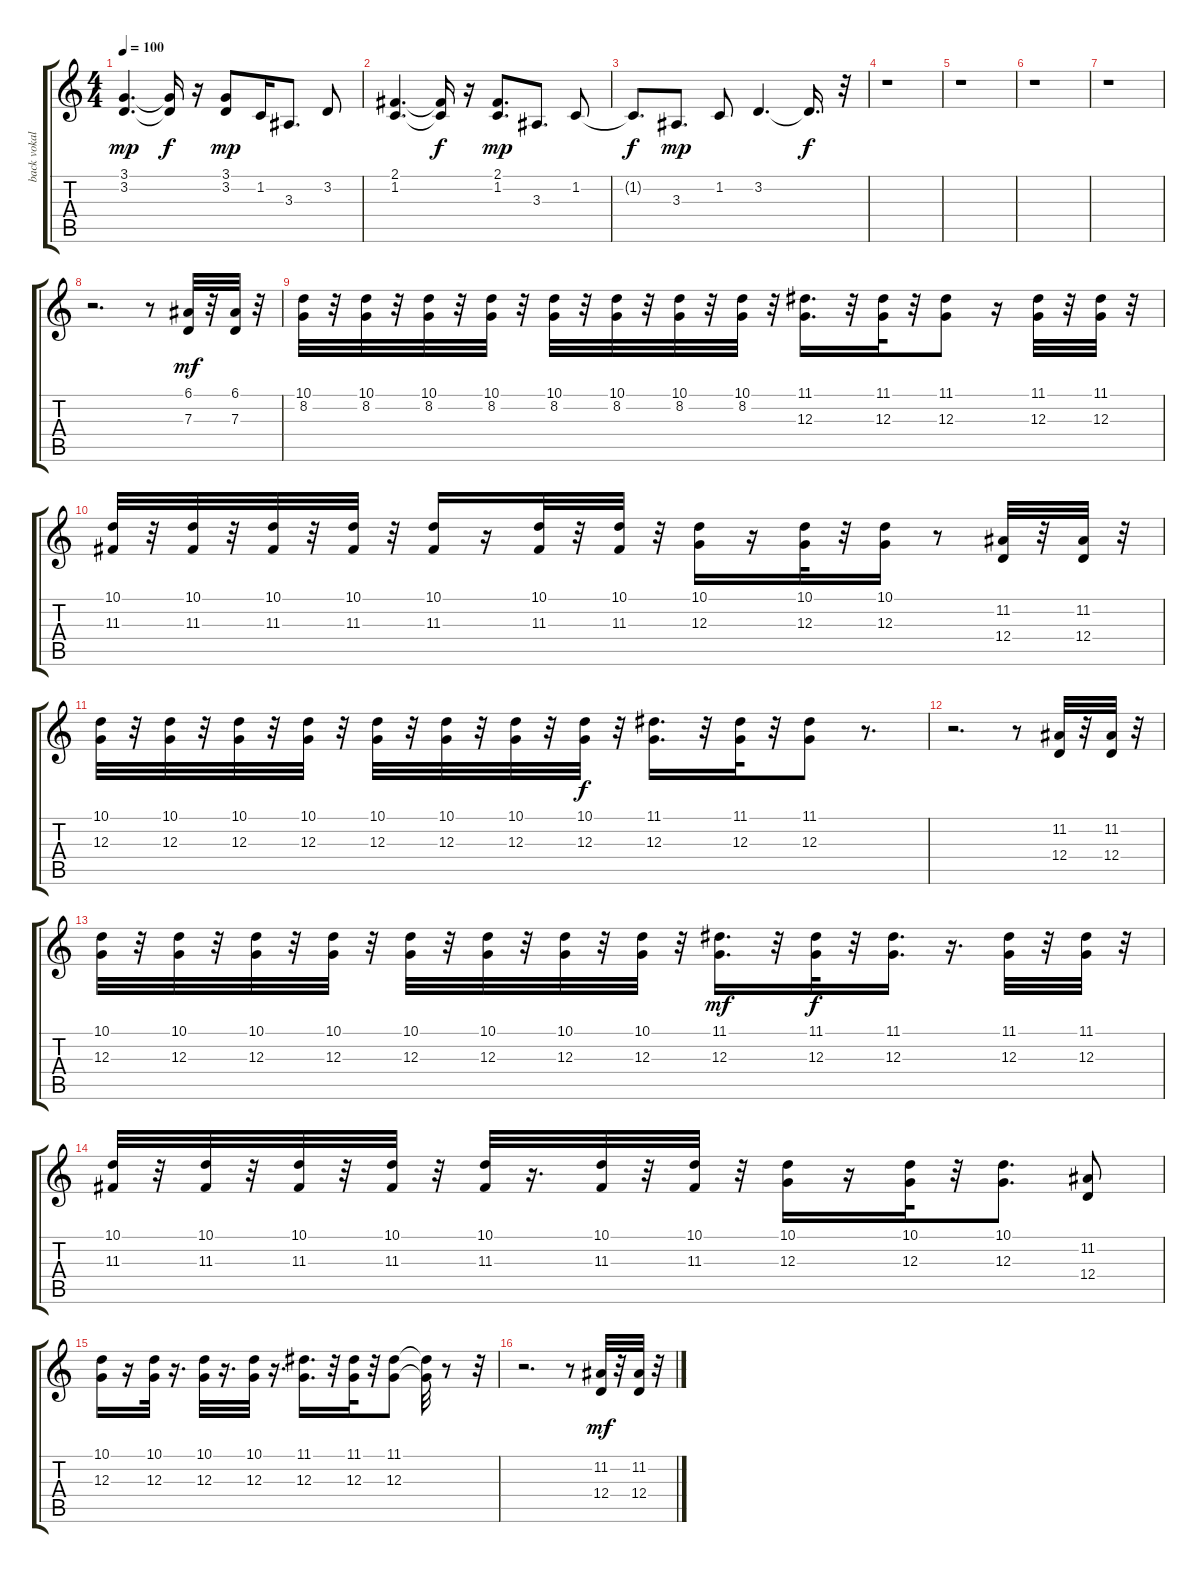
\track ("back vokal" "back vokal") {instrument pad4choir}
\staff {score tabs}
\tuning (E4 B3 G3 D3 A2 E2) {hide}
\ts (4 4)
\tempo 100
\clef g2
\ks c
(3.1 3.2).4{d dy mp} (3.1{t} 3.2{t}).16{dy f} r.16 (3.1 3.2).8{dy mp} 1.2.16 3.3.8{d} 3.2.8 |
(2.1 1.2).4{d} (2.1{t} 1.2{t}).16{dy f} r.16 (2.1 1.2).8{d dy mp} 3.3.8{d} 1.2.8 |
1.2{t}.8{d dy f} 3.3.8{d dy mp} 1.2.8 3.2.4{d} 3.2{t}.16{d dy f} r.32 |
r.1 |
r.1 |
r.1 |
r.1 |
r.2{d} r.8 (6.1 7.3).32{dy mf} r.32 (6.1 7.3).32 r.32 |
(10.1 8.2).32 r.32 (10.1 8.2).32 r.32 (10.1 8.2).32 r.32 (10.1 8.2).32 r.32 (10.1 8.2).32 r.32 (10.1 8.2).32 r.32 (10.1 8.2).32 r.32 (10.1 8.2).32 r.32 (11.1 12.3).16{d} r.32 (11.1 12.3).32 r.32 (11.1 12.3).8 r.16 (11.1 12.3).32 r.32 (11.1 12.3).32 r.32 |
(10.1 11.3).32 r.32 (10.1 11.3).32 r.32 (10.1 11.3).32 r.32 (10.1 11.3).32 r.32 (10.1 11.3).16 r.16 (10.1 11.3).32 r.32 (10.1 11.3).32 r.32 (10.1 12.3).16 r.16 (10.1 12.3).32 r.32 (10.1 12.3).16 r.8 (11.2 12.4).32 r.32 (11.2 12.4).32 r.32 |
(10.1 12.3).32 r.32 (10.1 12.3).32 r.32 (10.1 12.3).32 r.32 (10.1 12.3).32 r.32 (10.1 12.3).32 r.32 (10.1 12.3).32 r.32 (10.1 12.3).32 r.32 (10.1 12.3).32{dy f} r.32 (11.1 12.3).16{d} r.32 (11.1 12.3).32 r.32 (11.1 12.3).8 r.8{d} |
r.2{d} r.8 (11.2 12.4).32 r.32 (11.2 12.4).32 r.32 |
(10.1 12.3).32 r.32 (10.1 12.3).32 r.32 (10.1 12.3).32 r.32 (10.1 12.3).32 r.32 (10.1 12.3).32 r.32 (10.1 12.3).32 r.32 (10.1 12.3).32 r.32 (10.1 12.3).32 r.32 (11.1 12.3).16{d dy mf} r.32 (11.1 12.3).32{dy f} r.32 (11.1 12.3).16{d} r.16{d} (11.1 12.3).32 r.32 (11.1 12.3).32 r.32 |
(10.1 11.3).32 r.32 (10.1 11.3).32 r.32 (10.1 11.3).32 r.32 (10.1 11.3).32 r.32 (10.1 11.3).32 r.16{d} (10.1 11.3).32 r.32 (10.1 11.3).32 r.32 (10.1 12.3).16 r.16 (10.1 12.3).32 r.32 (10.1 12.3).8{d} (11.2 12.4).8 |
(10.1 12.3).16 r.16 (10.1 12.3).32 r.16{d} (10.1 12.3).32 r.16{d} (10.1 12.3).32 r.16{d} (11.1 12.3).16{d} r.32 (11.1 12.3).32 r.32 (11.1 12.3).8 (11.1{t} 12.3{t}).32 r.8 r.32 |
r.2{d} r.8 (11.2 12.4).32{dy mf} r.32 (11.2 12.4).32 r.32
